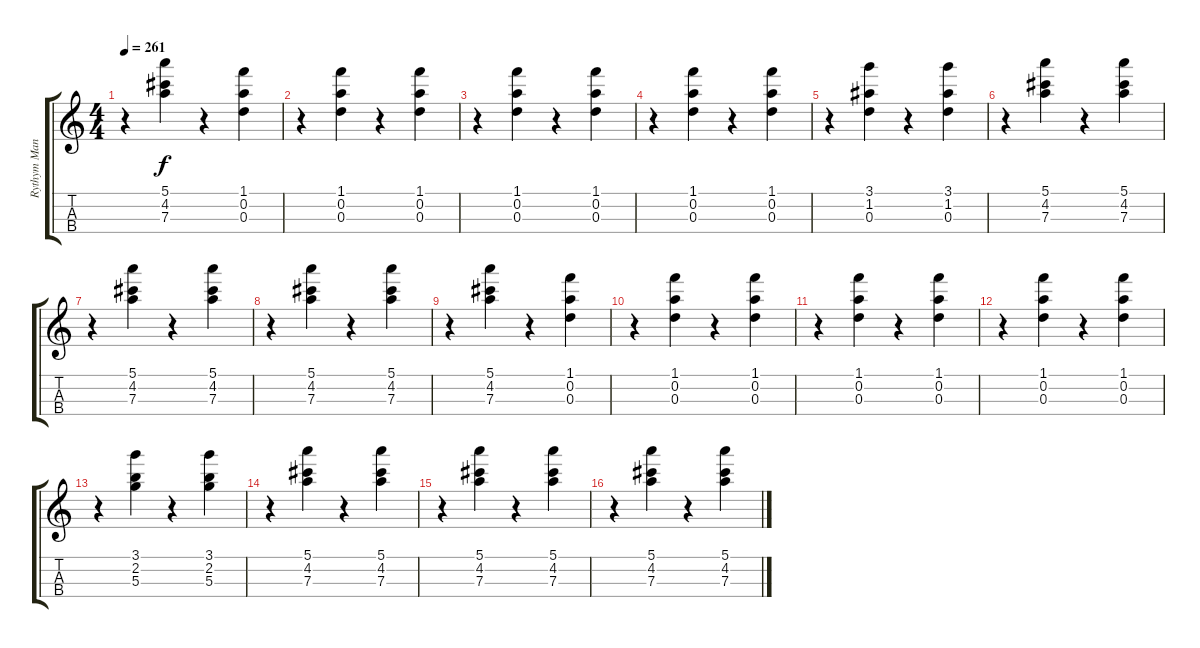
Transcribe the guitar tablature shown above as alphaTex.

\track ("Rythym Mandolin" "Rythym Man") {instrument banjo}
\staff {score tabs}
\tuning (E5 A4 D4 G3) {hide}
\displaytranspose 12
\ts (4 4)
\tempo 261
\clef g2
\ks c
r.4{dy f} (5.1 4.2 7.3).4 r.4 (1.1 0.2 0.3).4 |
r.4 (1.1 0.2 0.3).4 r.4 (1.1 0.2 0.3).4 |
r.4 (1.1 0.2 0.3).4 r.4 (1.1 0.2 0.3).4 |
r.4 (1.1 0.2 0.3).4 r.4 (1.1 0.2 0.3).4 |
r.4 (3.1 1.2 0.3).4 r.4 (3.1 1.2 0.3).4 |
r.4 (5.1 4.2 7.3).4 r.4 (5.1 4.2 7.3).4 |
r.4 (5.1 4.2 7.3).4 r.4 (5.1 4.2 7.3).4 |
r.4 (5.1 4.2 7.3).4 r.4 (5.1 4.2 7.3).4 |
r.4 (5.1 4.2 7.3).4 r.4 (1.1 0.2 0.3).4 |
r.4 (1.1 0.2 0.3).4 r.4 (1.1 0.2 0.3).4 |
r.4 (1.1 0.2 0.3).4 r.4 (1.1 0.2 0.3).4 |
r.4 (1.1 0.2 0.3).4 r.4 (1.1 0.2 0.3).4 |
r.4 (3.1 2.2 5.3).4 r.4 (3.1 2.2 5.3).4 |
r.4 (5.1 4.2 7.3).4 r.4 (5.1 4.2 7.3).4 |
r.4 (5.1 4.2 7.3).4 r.4 (5.1 4.2 7.3).4 |
r.4 (5.1 4.2 7.3).4 r.4 (5.1 4.2 7.3).4
